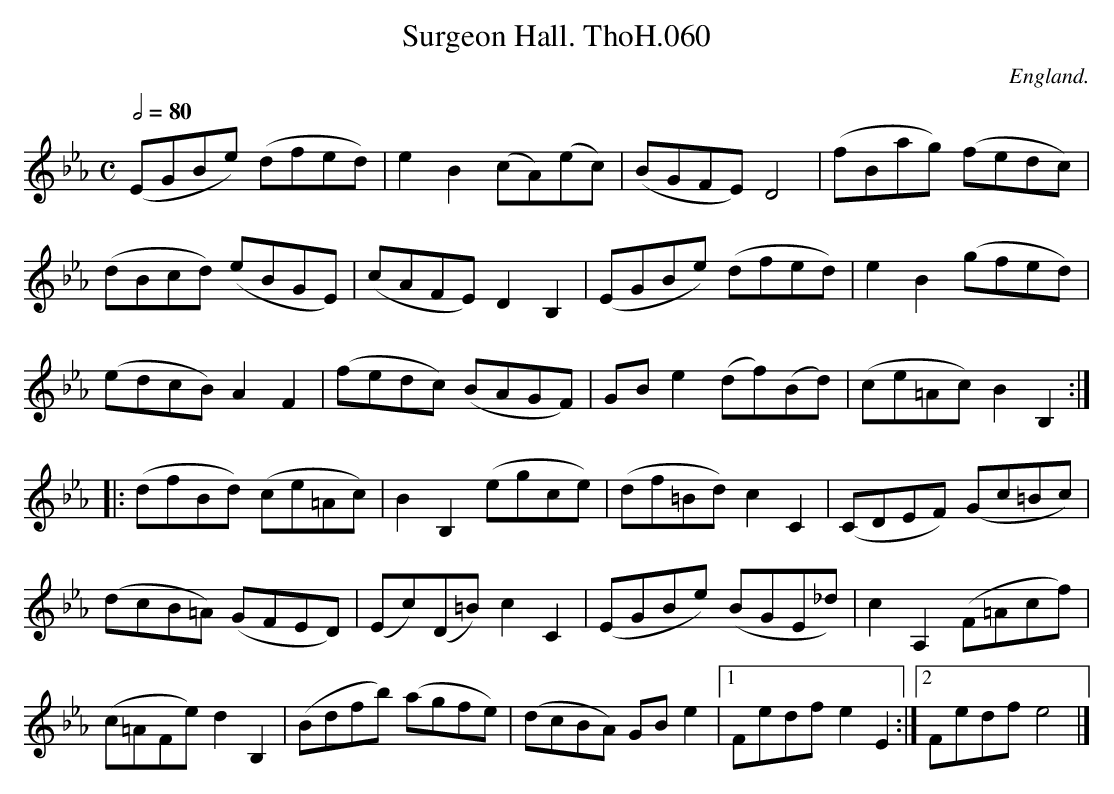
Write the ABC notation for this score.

X:1
T:Surgeon Hall. ThoH.060
Q:1/2=80
M:C
L:1/8
O:England.
K:Eb
(EGBe) (dfed)|e2B2(cA)(ec)|(BGFE)D4|(fBag) (fedc)|
(dBcd) (eBGE)|(cAFE)D2B,2|(EGBe) (dfed)|e2B2(gfed)|
(edcB)A2F2|(fedc) (BAGF)|GBe2(df)(Bd)|(ce=Ac)B2B,2:|
|:(dfBd) (ce=Ac)|B2B,2 (egce)|(df=Bd)c2C2|(CDEF) (Gc=Bc)|
(dcB=A) (GFED)|(Ec)(D=B)c2C2|(EGBe) (BGE_d)|c2A,2(F=Acf)|
(c=AFe)d2B,2|(Bdfb) (agfe)|(dcBA) GBe2|1Fedfe2E2:|2Fedfe4|]
